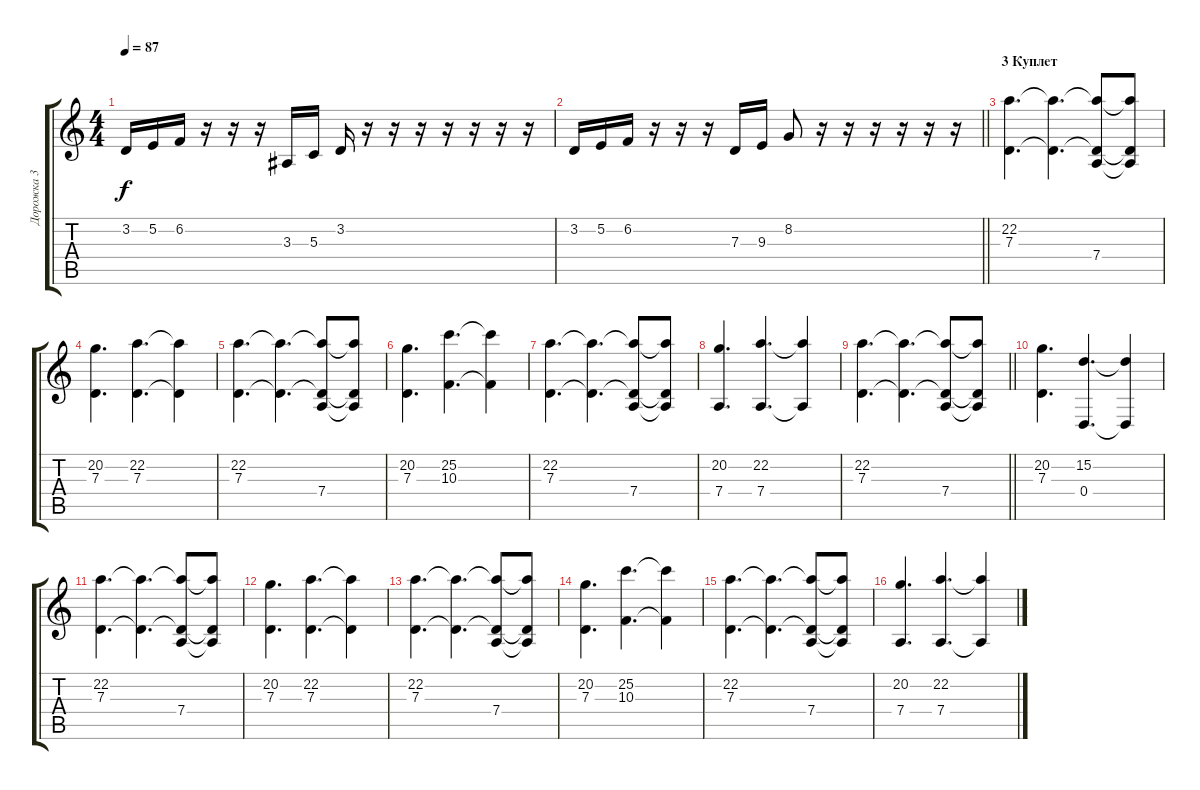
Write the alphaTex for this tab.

\track ("Дорожка 3" "Дорожка 3") {instrument stringensemble1}
\staff {score tabs}
\tuning (E4 B3 G3 D3 A2 D2) {hide}
\ts (4 4)
\tempo 87
\clef g2
\ks c
3.2.16{dy f} 5.2.16 6.2.16 r.16 r.16 r.16 3.3.16 5.3.16 3.2.16 r.16 r.16 r.16 r.16 r.16 r.16 r.16 |
\barLineRight lightlight
3.2.16 5.2.16 6.2.16 r.16 r.16 r.16 7.3.16 9.3.16 8.2.8 r.16 r.16 r.16 r.16 r.16 r.16 |
\section ("" "3 Куплет")
(22.2 7.3).4{d volume 9} (22.2{t} 7.3{t}).4{d} (22.2{t} 7.3{t} 7.4).8 (22.2{t} 7.3{t} 7.4{t}).8 |
(20.2 7.3).4{d} (22.2 7.3).4{d} (22.2{t} 7.3{t}).4 |
(22.2 7.3).4{d volume 9} (22.2{t} 7.3{t}).4{d} (22.2{t} 7.3{t} 7.4).8 (22.2{t} 7.3{t} 7.4{t}).8 |
(20.2 7.3).4{d} (25.2 10.3).4{d} (25.2{t} 10.3{t}).4 |
(22.2 7.3).4{d volume 9} (22.2{t} 7.3{t}).4{d} (22.2{t} 7.3{t} 7.4).8 (22.2{t} 7.3{t} 7.4{t}).8 |
(20.2 7.4).4{d} (22.2 7.4).4{d} (22.2{t} 7.4{t}).4 |
\barLineRight lightlight
(22.2 7.3).4{d volume 9} (22.2{t} 7.3{t}).4{d} (22.2{t} 7.3{t} 7.4).8 (22.2{t} 7.3{t} 7.4{t}).8 |
(20.2 7.3).4{d} (15.2 0.4).4{d} (15.2{t} 0.4{t}).4 |
(22.2 7.3).4{d volume 9} (22.2{t} 7.3{t}).4{d} (22.2{t} 7.3{t} 7.4).8 (22.2{t} 7.3{t} 7.4{t}).8 |
(20.2 7.3).4{d} (22.2 7.3).4{d} (22.2{t} 7.3{t}).4 |
(22.2 7.3).4{d volume 9} (22.2{t} 7.3{t}).4{d} (22.2{t} 7.3{t} 7.4).8 (22.2{t} 7.3{t} 7.4{t}).8 |
(20.2 7.3).4{d} (25.2 10.3).4{d} (25.2{t} 10.3{t}).4 |
(22.2 7.3).4{d volume 9} (22.2{t} 7.3{t}).4{d} (22.2{t} 7.3{t} 7.4).8 (22.2{t} 7.3{t} 7.4{t}).8 |
(20.2 7.4).4{d} (22.2 7.4).4{d} (22.2{t} 7.4{t}).4
